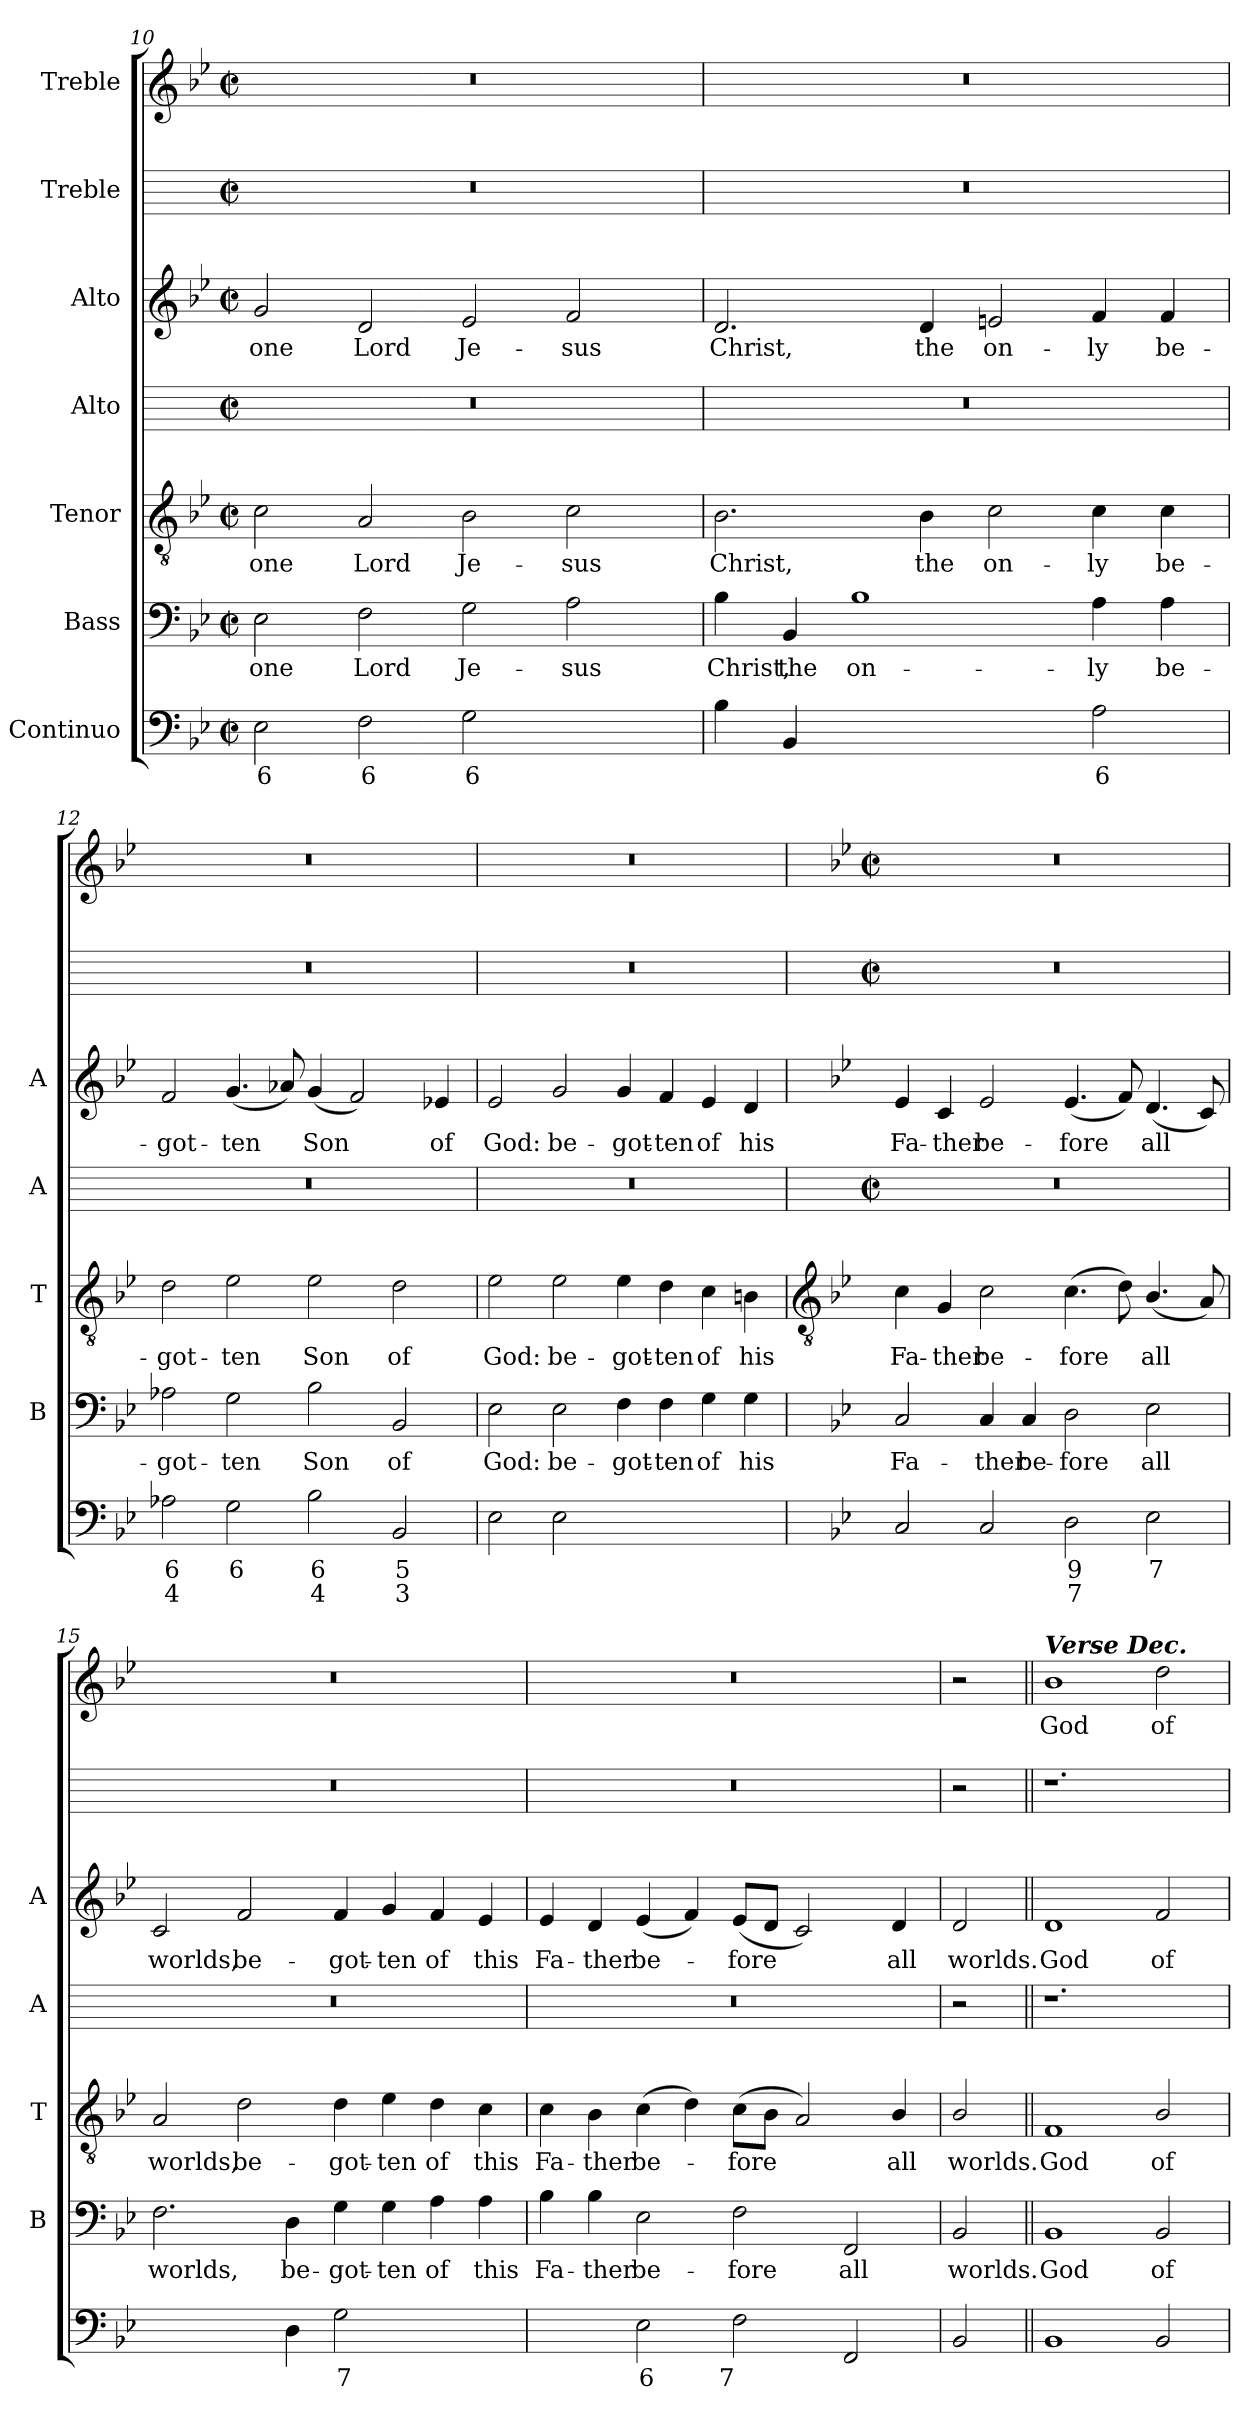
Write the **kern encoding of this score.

**kern	**text	**text	**text	**kern	**text	**kern	**text	**kern	**kern	**text	**kern	**kern	**text
*part7	*part7	*part7	*part7	*part6	*part6	*part5	*part5	*part4	*part3	*part3	*part2	*part1	*part1
*staff7	*staff7	*staff7	*staff7	*staff6	*staff6	*staff5	*staff5	*staff4	*staff3	*staff3	*staff2	*staff1	*staff1
*I"Continuo	*	*	*	*I"Bass	*	*I"Tenor	*	*I"Alto	*I"Alto	*	*I"Treble	*I"Treble	*
*	*	*	*	*I'B	*	*I'T	*	*I'A	*I'A	*	*	*	*
*clefF4	*	*	*	*clefF4	*	*clefGv2	*	*	*clefG2	*	*	*clefG2	*
*k[b-e-]	*	*	*	*k[b-e-]	*	*k[b-e-]	*	*	*k[b-e-]	*	*	*k[b-e-]	*
*B-:	*	*	*	*B-:	*	*B-:	*	*	*B-:	*	*	*B-:	*
*M4/2	*	*	*	*M4/2	*	*M4/2	*	*M4/2	*M4/2	*	*M4/2	*M4/2	*
*met(c|)	*	*	*	*met(c|)	*	*met(c|)	*	*met(c|)	*met(c|)	*	*met(c|)	*met(c|)	*
=10	=10	=10	=10	=10	=10	=10	=10	=10	=10	=10	=10	=10	=10
!	!LO:LY:b	!	!	!	!LO:LY:b	!	!LO:LY:b	!	!	!LO:LY:b	!	!	!
2E-	6	.	.	2E-	one	2c	one	0r	2g	one	0r	0r	.
!	!LO:LY:b	!	!	!	!LO:LY:b	!	!LO:LY:b	!	!	!LO:LY:b	!	!	!
2F	6	.	.	2F	Lord	2A	Lord	.	2d	Lord	.	.	.
!	!LO:LY:b	!	!	!	!LO:LY:b	!	!LO:LY:b	!	!	!LO:LY:b	!	!	!
2G	6	.	.	2G	Je-	2B-	Je-	.	2e-	Je-	.	.	.
!	!LO:LY:b	!	!	!	!LO:LY:b	!	!LO:LY:b	!	!	!LO:LY:b	!	!	!
[4Ayy	5	.	.	2A	-sus	2c	-sus	.	2f	-sus	.	.	.
!	!LO:LY:b	!	!	!	!	!	!	!	!	!	!	!	!
4Ayy]	6	.	.	.	.	.	.	.	.	.	.	.	.
=11	=11	=11	=11	=11	=11	=11	=11	=11	=11	=11	=11	=11	=11
!	!	!	!	!	!LO:LY:b	!	!LO:LY:b	!	!	!LO:LY:b	!	!	!
4B-	.	.	.	4B-	Christ,	2.B-	Christ,	0r	2.d	Christ,	0r	0r	.
!	!	!	!	!	!LO:LY:b	!	!	!	!	!	!	!	!
4BB-	.	.	.	4BB-	the	.	.	.	.	.	.	.	.
!	!LO:LY:b	!	!	!	!LO:LY:b	!	!	!	!	!	!	!	!
[2B-yy	3	.	.	1B-	on-	.	.	.	.	.	.	.	.
!	!	!	!	!	!	!	!LO:LY:b	!	!	!LO:LY:b	!	!	!
.	.	.	.	.	.	4B-	the	.	4d	the	.	.	.
!	!LO:LY:b	!LO:LY:b	!	!	!	!	!LO:LY:b	!	!	!LO:LY:b	!	!	!
2B-yy]	4	2	.	.	.	2c	on-	.	2en	on-	.	.	.
!	!LO:LY:b	!	!	!	!LO:LY:b	!	!LO:LY:b	!	!	!LO:LY:b	!	!	!
2A	6	.	.	4A	-ly	4c	-ly	.	4f	-ly	.	.	.
!	!	!	!	!	!LO:LY:b	!	!LO:LY:b	!	!	!LO:LY:b	!	!	!
.	.	.	.	4A	be-	4c	be-	.	4f	be-	.	.	.
=12	=12	=12	=12	=12	=12	=12	=12	=12	=12	=12	=12	=12	=12
!	!LO:LY:b	!LO:LY:b	!	!	!LO:LY:b	!	!LO:LY:b	!	!	!LO:LY:b	!	!	!
2A-X	6	4	.	2A-X	-got-	2d	-got-	0r	2f	-got-	0r	0r	.
!	!LO:LY:b	!	!	!	!LO:LY:b	!	!LO:LY:b	!	!	!LO:LY:b	!	!	!
2G	6	.	.	2G	-ten	2e-	-ten	.	(<4.g	-ten	.	.	.
.	.	.	.	.	.	.	.	.	8a-X)	.	.	.	.
!	!LO:LY:b	!LO:LY:b	!	!	!LO:LY:b	!	!LO:LY:b	!	!	!LO:LY:b	!	!	!
2B-	6	4	.	2B-	Son	2e-	Son	.	(<4g	Son	.	.	.
.	.	.	.	.	.	.	.	.	2f)	.	.	.	.
!	!LO:LY:b	!LO:LY:b	!	!	!LO:LY:b	!	!LO:LY:b	!	!	!	!	!	!
2BB-	5	3	.	2BB-	of	2d	of	.	.	.	.	.	.
!	!	!	!	!	!	!	!	!	!	!LO:LY:b	!	!	!
.	.	.	.	.	.	.	.	.	4e-X	of	.	.	.
=13	=13	=13	=13	=13	=13	=13	=13	=13	=13	=13	=13	=13	=13
!	!	!	!	!	!LO:LY:b	!	!LO:LY:b	!	!	!LO:LY:b	!	!	!
2E-	.	.	.	2E-	God:	2e-	God:	0r	2e-	God:	0r	0r	.
!	!	!	!	!	!LO:LY:b	!	!LO:LY:b	!	!	!LO:LY:b	!	!	!
2E-	.	.	.	2E-	be-	2e-	be-	.	2g	be-	.	.	.
!	!LO:LY:b	!LO:LY:b	!LO:LY:b	!	!LO:LY:b	!	!LO:LY:b	!	!	!LO:LY:b	!	!	!
[4Fyy	9	7	3	4F	-got-	4e-	-got-	.	4g	-got-	.	.	.
!	!LO:LY:b	!LO:LY:b	!	!	!LO:LY:b	!	!LO:LY:b	!	!	!LO:LY:b	!	!	!
4Fyy]	8	6	.	4F	-ten	4d	-ten	.	4f	-ten	.	.	.
!	!LO:LY:b	!LO:LY:b	!	!	!LO:LY:b	!	!LO:LY:b	!	!	!LO:LY:b	!	!	!
[4Gyy	6	4	.	4G	of	4c	of	.	4e-	of	.	.	.
!	!LO:LY:b	!LO:LY:b	!	!	!LO:LY:b	!	!LO:LY:b	!	!	!LO:LY:b	!	!	!
4Gyy]	5	3	.	4G	his	4Bn	his	.	4d	his	.	.	.
!!LO:LB:g=z
=14	=14	=14	=14	=14	=14	=14	=14	=14	=14	=14	=14	=14	=14
*	*	*	*	*	*	*clefGv2	*	*	*	*	*	*	*
*	*	*	*	*	*	*	*	*	*	*	*	*k[b-e-]	*
*	*	*	*	*	*	*	*	*	*	*	*	*B-:	*
*	*	*	*	*	*	*	*	*M4/2	*	*	*M4/2	*M4/2	*
*	*	*	*	*	*	*	*	*met(c|)	*	*	*met(c|)	*met(c|)	*
!	!	!	!	!	!LO:LY:b	!	!LO:LY:b	!	!	!LO:LY:b	!	!	!
2C	.	.	.	2C	Fa-	4c	Fa-	0r	4e-	Fa-	0r	0r	.
!	!	!	!	!	!	!	!LO:LY:b	!	!	!LO:LY:b	!	!	!
.	.	.	.	.	.	4G	-ther	.	4c	-ther	.	.	.
!	!	!	!	!	!LO:LY:b	!	!LO:LY:b	!	!	!LO:LY:b	!	!	!
2C	.	.	.	4C	-ther	2c	be-	.	2e-	be-	.	.	.
!	!	!	!	!	!LO:LY:b	!	!	!	!	!	!	!	!
.	.	.	.	4C	be-	.	.	.	.	.	.	.	.
!	!LO:LY:b	!LO:LY:b	!	!	!LO:LY:b	!	!LO:LY:b	!	!	!LO:LY:b	!	!	!
2D	9	7	.	2D	-fore	(>4.c	-fore	.	(<4.e-	-fore	.	.	.
.	.	.	.	.	.	8d)	.	.	8f)	.	.	.	.
!	!LO:LY:b	!	!	!	!LO:LY:b	!	!LO:LY:b	!	!	!LO:LY:b	!	!	!
2E-	7	.	.	2E-	all	(<4.B-/	all	.	(<4.d	all	.	.	.
.	.	.	.	.	.	8A)	.	.	8c)	.	.	.	.
=15	=15	=15	=15	=15	=15	=15	=15	=15	=15	=15	=15	=15	=15
!	!LO:LY:b	!LO:LY:b	!	!	!LO:LY:b	!	!LO:LY:b	!	!	!LO:LY:b	!	!	!
[2Fyy	5	3	.	2.F	worlds,	2A	worlds,	0r	2c	worlds,	0r	0r	.
!	!LO:LY:b	!	!	!	!	!	!LO:LY:b	!	!	!LO:LY:b	!	!	!
4Fyy]	6	.	.	.	.	2d	be-	.	2f	be-	.	.	.
!	!	!	!	!	!LO:LY:b	!	!	!	!	!	!	!	!
4D	.	.	.	4D	be-	.	.	.	.	.	.	.	.
!	!LO:LY:b	!	!	!	!LO:LY:b	!	!LO:LY:b	!	!	!LO:LY:b	!	!	!
2G	7	.	.	4G	-got-	4d	-got-	.	4f	-got-	.	.	.
!	!	!	!	!	!LO:LY:b	!	!LO:LY:b	!	!	!LO:LY:b	!	!	!
.	.	.	.	4G	-ten	4e-	-ten	.	4g	-ten	.	.	.
!	!LO:LY:b	!LO:LY:b	!	!	!LO:LY:b	!	!LO:LY:b	!	!	!LO:LY:b	!	!	!
[4Ayy	6	4	.	4A	of	4d	of	.	4f	of	.	.	.
!	!LO:LY:b	!LO:LY:b	!	!	!LO:LY:b	!	!LO:LY:b	!	!	!LO:LY:b	!	!	!
4Ayy]	5	3	.	4A	this	4c	this	.	4e-	this	.	.	.
=16	=16	=16	=16	=16	=16	=16	=16	=16	=16	=16	=16	=16	=16
!	!LO:LY:b	!LO:LY:b	!	!	!LO:LY:b	!	!LO:LY:b	!	!	!LO:LY:b	!	!	!
[4B-yy	4	9	.	4B-	Fa-	4c	Fa-	0r	4e-	Fa-	0r	0r	.
!	!LO:LY:b	!LO:LY:b	!	!	!LO:LY:b	!	!LO:LY:b	!	!	!LO:LY:b	!	!	!
4B-yy]	3	9	.	4B-	-ther	4B-	-ther	.	4d	-ther	.	.	.
!	!LO:LY:b	!	!	!	!LO:LY:b	!	!LO:LY:b	!	!	!LO:LY:b	!	!	!
2E-	6	.	.	2E-	be-	(>4c	be-	.	(<4e-	be-	.	.	.
.	.	.	.	.	.	4d)	.	.	4f)	.	.	.	.
!	!LO:LY:b	!	!	!	!LO:LY:b	!	!LO:LY:b	!	!	!LO:LY:b	!	!	!
2F	7	.	.	2F	-fore	(>8cL	fore	.	(<8e-L	fore	.	.	.
.	.	.	.	.	.	8B-J	.	.	8dJ	.	.	.	.
.	.	.	.	.	.	2A)	.	.	2c)	.	.	.	.
!	!	!	!	!	!LO:LY:b	!	!	!	!	!	!	!	!
2FF	.	.	.	2FF	all	.	.	.	.	.	.	.	.
!	!	!	!	!	!	!	!LO:LY:b	!	!	!LO:LY:b	!	!	!
.	.	.	.	.	.	4B-/	all	.	4d	all	.	.	.
=17	=17	=17	=17	=17	=17	=17	=17	=17	=17	=17	=17	=17	=17
!	!	!	!	!	!LO:LY:b	!	!LO:LY:b	!	!	!LO:LY:b	!	!	!
2BB-	.	.	.	2BB-	worlds.	2B-/	worlds.	2r	2d	worlds.	2r	2r	.
=18||	=18||	=18||	=18||	=18||	=18||	=18||	=18||	=18||	=18||	=18||	=18||	=18||	=18||
!	!	!	!	!	!	!	!	!	!	!	!	!LO:TX:a:Bi:t=Verse Dec.	!
!	!	!	!	!	!LO:LY:b	!	!LO:LY:b	!	!	!LO:LY:b	!	!	!LO:LY:b
1BB-	.	.	.	1BB-	God	1F	God	1.r	1d	God	1.r	1b-	God
!	!	!	!	!	!LO:LY:b	!	!LO:LY:b	!	!	!LO:LY:b	!	!	!LO:LY:b
2BB-	.	.	.	2BB-	of	2B-/	of	.	2f	of	.	2dd	of
=	=	=	=	=	=	=	=	=	=	=	=	=	=
*-	*-	*-	*-	*-	*-	*-	*-	*-	*-	*-	*-	*-	*-
